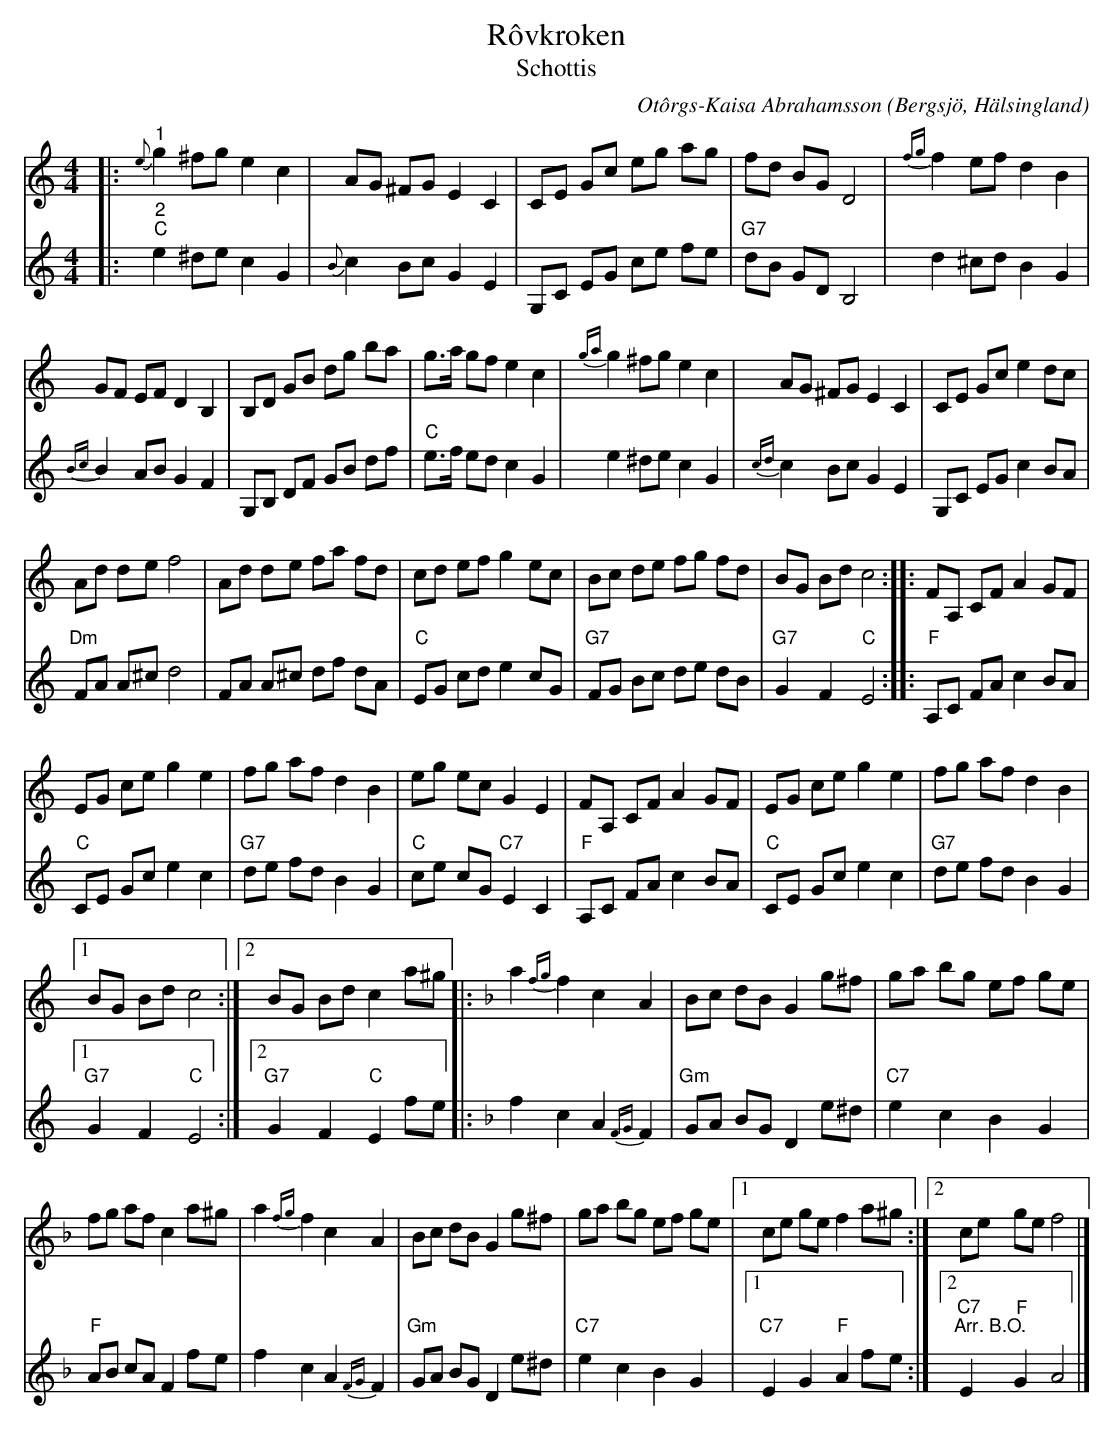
X:1
T:Rôvkroken
T:Schottis
C:Otôrgs-Kaisa Abrahamsson
O:Bergsjö, Hälsingland
L:1/8
M:4/4
K:C
V:1
|:"^1"{e} g2 ^fg e2 c2 | AG ^FG E2 C2 | CE Gc eg ag | fd BG D4 |{fg} f2 ef d2 B2 |
GF EF D2 B,2 | B,D GB dg ba | g>a gf e2 c2 |{ga} g2 ^fg e2 c2 | AG ^FG E2 C2 | CE Gc e2 dc |
Ad de f4 | Ad de fa fd | cd ef g2 ec | Bc de fg fd | BG Bd c4 :: FA, CF A2 GF |
EG ce g2 e2 | fg af d2 B2 | eg ec G2 E2 | FA, CF A2 GF | EG ce g2 e2 | fg af d2 B2 |1
BG Bd c4 :|2 BG Bd c2 a^g |:[K:F] a2{fg} f2 c2 A2 | Bc dB G2 g^f | ga bg ef ge |
fg af c2 a^g | a2{fg} f2 c2 A2 | Bc dB G2 g^f | ga bg ef ge |1 ce ge f2 a^g :|2 ce ge f4 |]
V:2
|:"^2""C" e2 ^de c2 G2 |{B} c2 Bc G2 E2 | G,C EG ce fe | "G7" dB GD B,4 | d2 ^cd B2 G2 |
{Bc} B2 AB G2 F2 | G,B, DF GB df |"C" e>f ed c2 G2 | e2 ^de c2 G2 |{cd} c2 Bc G2 E2 | G,C EG c2 BA |
"Dm" FA A^c d4 | FA A^c df dA |"C" EG cd e2 cG |"G7" FG Bc de dB | "G7" G2 F2 "C"  E4 ::"F" A,C FA c2 BA |
"C" CE Gc e2 c2 |"G7" de fd B2 G2 |"C" ce cG"C7" E2 C2 | "F" A,C FA c2 BA |"C" CE Gc e2 c2 |"G7" de fd B2 G2 |1
"G7" G2 F2 "C" E4 :|2 "G7" G2 F2 "C" E2 fe |: [K:F] f2 c2 A2{FG} F2 |"Gm" GA BG D2 e^d |"C7" e2 c2 B2 G2 |"F" AB cA F2 fe |
f2 c2 A2{FG} F2 | "Gm" GA BG D2 e^d |"C7" e2 c2 B2 G2 |1"C7" E2 G2 "F" A2 fe :|2"C7""^Arr. B.O." E2 "F" G2 A4 |]
